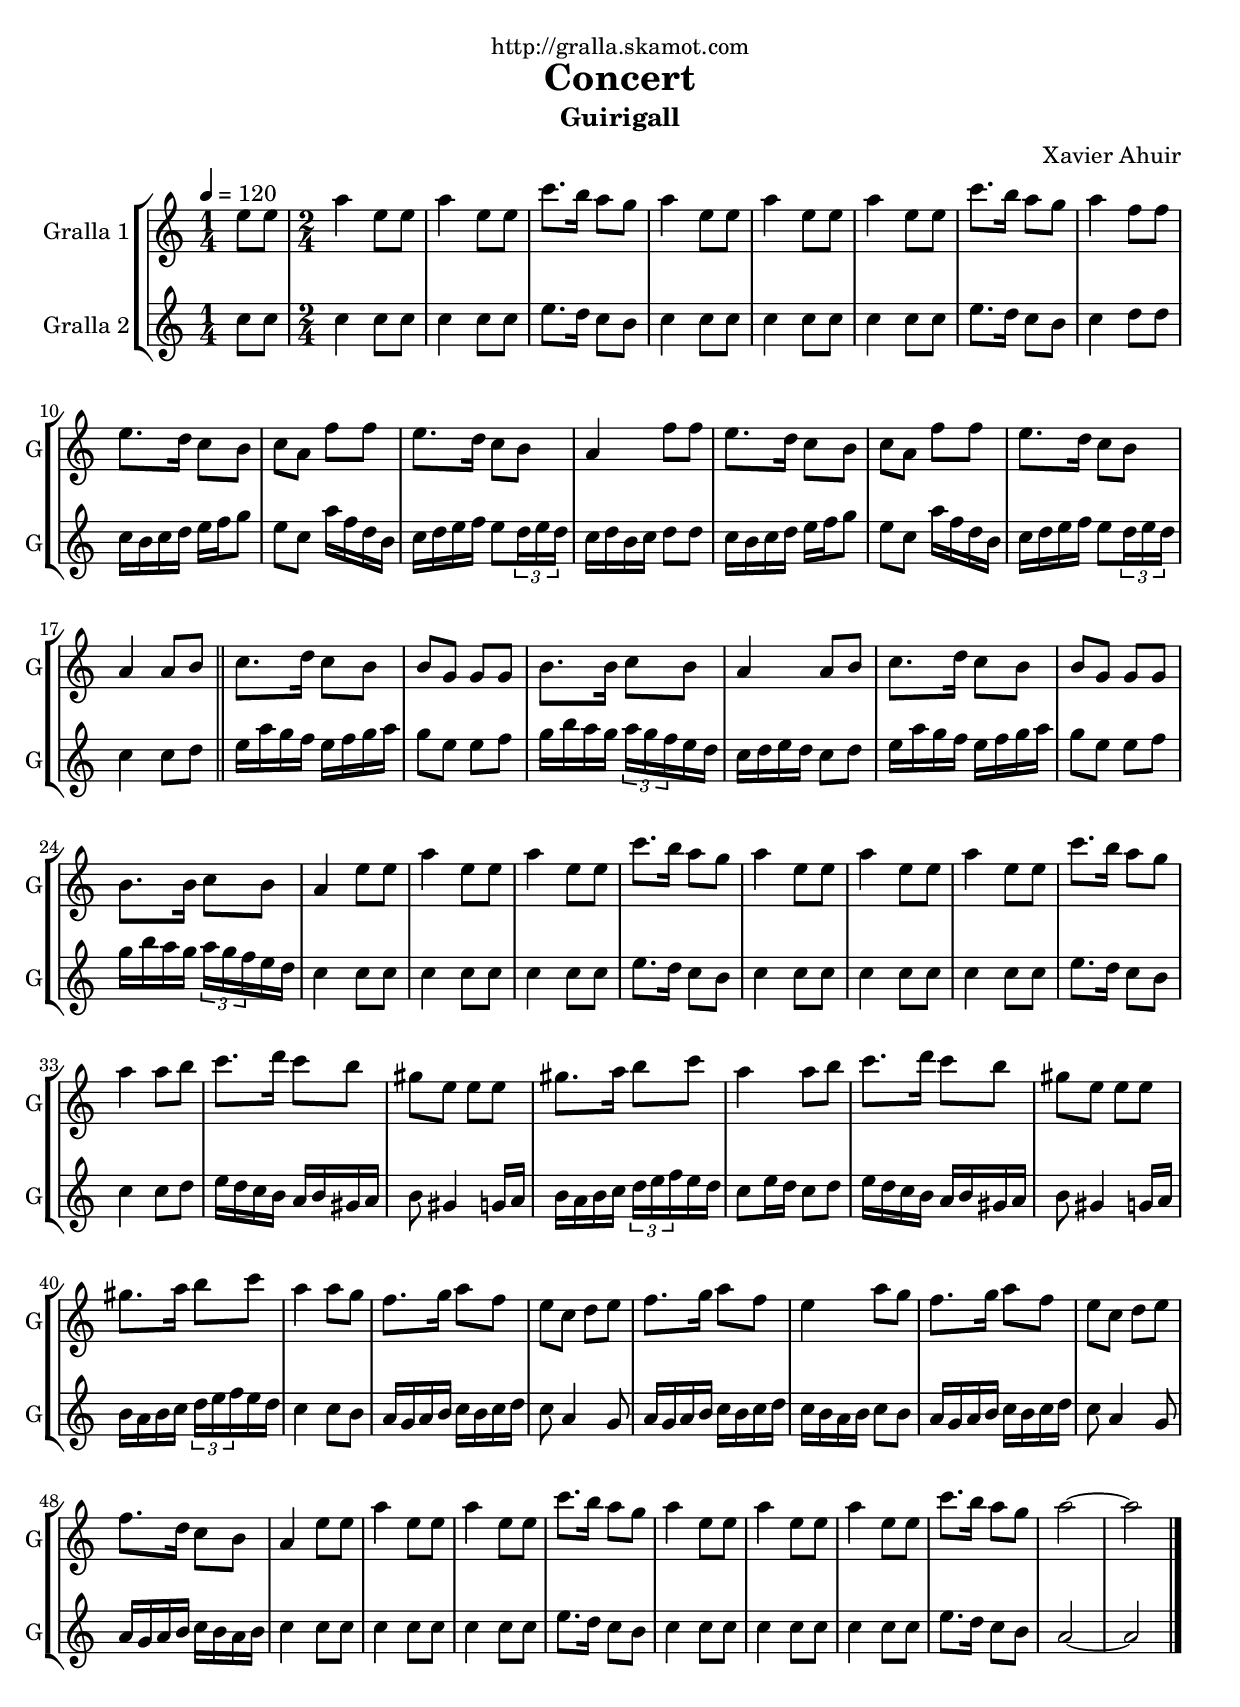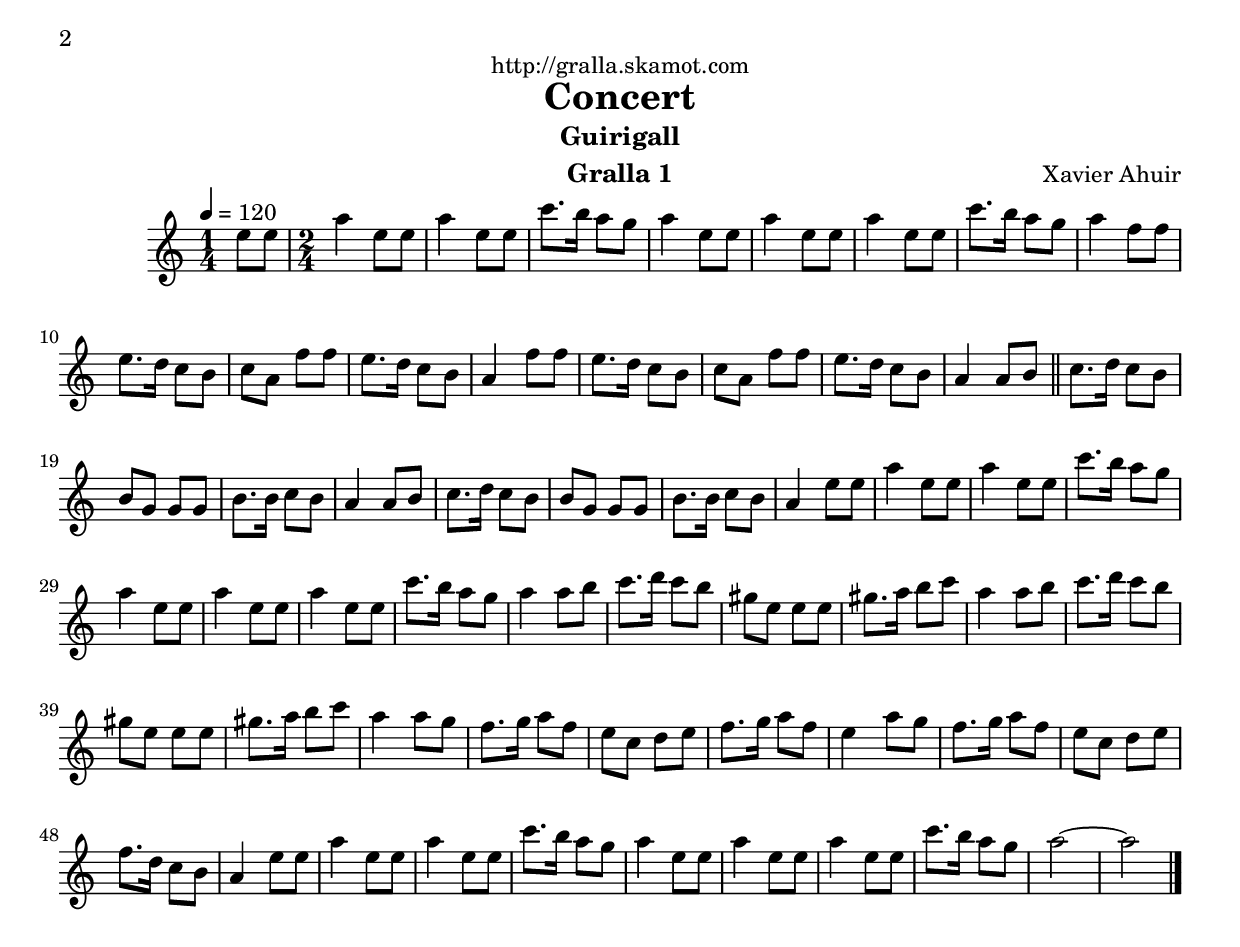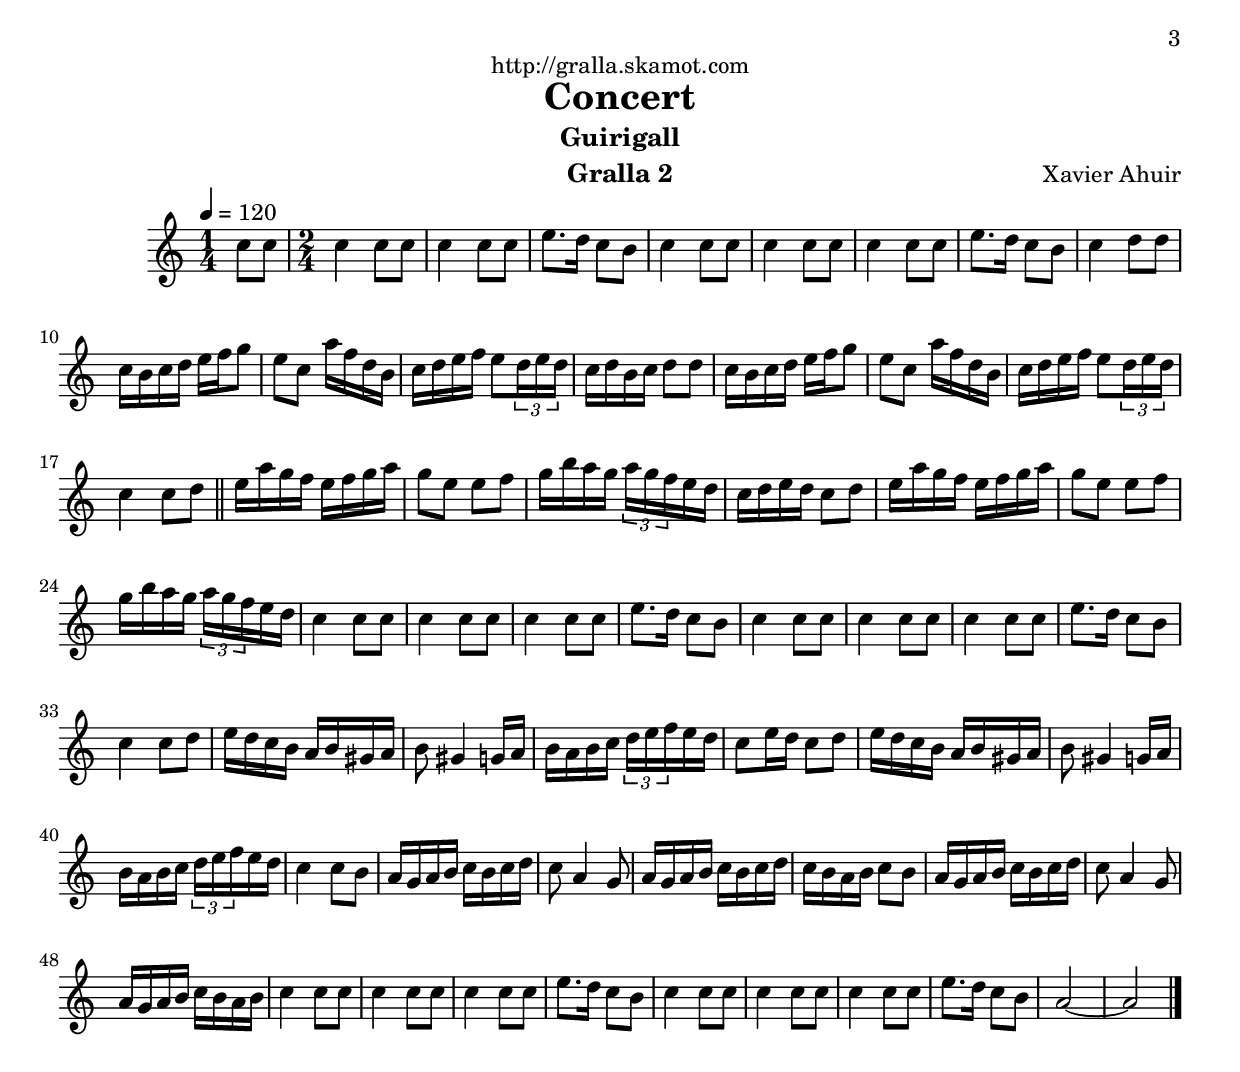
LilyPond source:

\version "2.16.2"

\header {
  dedication="http://gralla.skamot.com"
  title="Concert"
  subtitle="Guirigall"
  subsubtitle=""
  poet=""
  meter=""
  piece=""
  composer="Xavier Ahuir"
  arranger=""
  opus=""
  instrument=""
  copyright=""
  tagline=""
}

liniaroAa =
\relative e''
{
  \tempo 4=120
  \clef treble
  \key c \major
  \time 1/4
  e8 e  |
  \time 2/4   a4 e8 e  |
  a4 e8 e  |
  c'8. b16 a8 g  |
  %05
  a4 e8 e  |
  a4 e8 e  |
  a4 e8 e  |
  c'8. b16 a8 g  |
  a4 f8 f  |
  %10
  e8. d16 c8 b  |
  c8 a f' f  |
  e8. d16 c8 b  |
  a4 f'8 f  |
  e8. d16 c8 b  |
  %15
  c8 a f' f  |
  e8. d16 c8 b  |
  a4 a8 b  \bar "||"
  c8. d16 c8 b  |
  b8 g g g  |
  %20
  b8. b16 c8 b  |
  a4 a8 b  |
  c8. d16 c8 b  |
  b8 g g g  |
  b8. b16 c8 b  |
  %25
  a4 e'8 e  |
  a4 e8 e  |
  a4 e8 e  |
  c'8. b16 a8 g  |
  a4 e8 e  |
  %30
  a4 e8 e  |
  a4 e8 e  |
  c'8. b16 a8 g  |
  a4 a8 b  |
  c8. d16 c8 b  |
  %35
  gis8 e e e  |
  gis8. a16 b8 c  |
  a4 a8 b  |
  c8. d16 c8 b  |
  gis8 e e e  |
  %40
  gis8. a16 b8 c  |
  a4 a8 g  |
  f8. g16 a8 f  |
  e8 c d e  |
  f8. g16 a8 f  |
  %45
  e4 a8 g  |
  f8. g16 a8 f  |
  e8 c d e  |
  f8. d16 c8 b  |
  a4 e'8 e  |
  %50
  a4 e8 e  |
  a4 e8 e  |
  c'8. b16 a8 g  |
  a4 e8 e  |
  a4 e8 e  |
  %55
  a4 e8 e  |
  c'8. b16 a8 g  |
  a2 ~  |
  a2  \bar "|."
}

liniaroAb =
\relative c''
{
  \tempo 4=120
  \clef treble
  \key c \major
  \time 1/4
  c8 c  |
  \time 2/4   c4 c8 c  |
  c4 c8 c  |
  e8. d16 c8 b  |
  %05
  c4 c8 c  |
  c4 c8 c  |
  c4 c8 c  |
  e8. d16 c8 b  |
  c4 d8 d  |
  %10
  c16 b c d e f g8  |
  e8 c a'16 f d b  |
  c16 d e f e8 \times 2/3 { d16 e d }  |
  c16 d b c d8 d  |
  c16 b c d e f g8  |
  %15
  e8 c a'16 f d b  |
  c16 d e f e8 \times 2/3 { d16 e d }  |
  c4 c8 d  \bar "||"
  e16 a g f e f g a  |
  g8 e e f  |
  %20
  g16 b a g \times 2/3 { a g f } e d  |
  c16 d e d c8 d  |
  e16 a g f e f g a  |
  g8 e e f  |
  g16 b a g \times 2/3 { a g f } e d  |
  %25
  c4 c8 c  |
  c4 c8 c  |
  c4 c8 c  |
  e8. d16 c8 b  |
  c4 c8 c  |
  %30
  c4 c8 c  |
  c4 c8 c  |
  e8. d16 c8 b  |
  c4 c8 d  |
  e16 d c b a b gis a  |
  %35
  b8 gis4 g16 a  |
  b16 a b c \times 2/3 { d e f } e d  |
  c8 e16 d c8 d  |
  e16 d c b a b gis a  |
  b8 gis4 g16 a  |
  %40
  b16 a b c \times 2/3 { d e f } e d  |
  c4 c8 b  |
  a16 g a b c b c d  |
  c8 a4 g8  |
  a16 g a b c b c d  |
  %45
  c16 b a b c8 b  |
  a16 g a b c b c d  |
  c8 a4 g8  |
  a16 g a b c b a b  |
  c4 c8 c  |
  %50
  c4 c8 c  |
  c4 c8 c  |
  e8. d16 c8 b  |
  c4 c8 c  |
  c4 c8 c  |
  %55
  c4 c8 c  |
  e8. d16 c8 b  |
  a2 ~  |
  a2  \bar "|."
}

\bookpart {
  \score {
    \new StaffGroup {
      \override Score.RehearsalMark #'self-alignment-X = #LEFT
      <<
        \new Staff \with {instrumentName = #"Gralla 1" shortInstrumentName = #"G"} \liniaroAa
        \new Staff \with {instrumentName = #"Gralla 2" shortInstrumentName = #"G"} \liniaroAb
      >>
    }
    \layout {}
  }
  \score { \unfoldRepeats
    \new StaffGroup {
      \override Score.RehearsalMark #'self-alignment-X = #LEFT
      <<
        \new Staff \with {instrumentName = #"Gralla 1" shortInstrumentName = #"G"} \liniaroAa
        \new Staff \with {instrumentName = #"Gralla 2" shortInstrumentName = #"G"} \liniaroAb
      >>
    }
    \midi {
      \set Staff.midiInstrument = "oboe"
      \set DrumStaff.midiInstrument = "drums"
    }
  }
}

\bookpart {
  \header {instrument="Gralla 1"}
  \score {
    \new StaffGroup {
      \override Score.RehearsalMark #'self-alignment-X = #LEFT
      <<
        \new Staff \liniaroAa
      >>
    }
    \layout {}
  }
  \score { \unfoldRepeats
    \new StaffGroup {
      \override Score.RehearsalMark #'self-alignment-X = #LEFT
      <<
        \new Staff \liniaroAa
      >>
    }
    \midi {
      \set Staff.midiInstrument = "oboe"
      \set DrumStaff.midiInstrument = "drums"
    }
  }
}

\bookpart {
  \header {instrument="Gralla 2"}
  \score {
    \new StaffGroup {
      \override Score.RehearsalMark #'self-alignment-X = #LEFT
      <<
        \new Staff \liniaroAb
      >>
    }
    \layout {}
  }
  \score { \unfoldRepeats
    \new StaffGroup {
      \override Score.RehearsalMark #'self-alignment-X = #LEFT
      <<
        \new Staff \liniaroAb
      >>
    }
    \midi {
      \set Staff.midiInstrument = "oboe"
      \set DrumStaff.midiInstrument = "drums"
    }
  }
}

